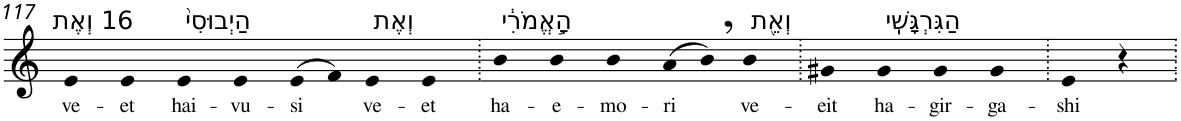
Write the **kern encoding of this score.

**kern	**text
*part1	*part1
*staff1	*staff1
*I"Piano	*
*I'Pno	*
!!LO:PB:g=z
*clefG2	*
*k[]	*
=117	=117
!LO:TX:a:t=16 וְאֶת	!
!	!LO:LY:b
4e	ve-
!	!LO:LY:b
4e	-et
!LO:TX:a:t=הַיְבוּסִי֙	!
!	!LO:LY:b
4e	hai-
!	!LO:LY:b
4e	-vu-
!	!LO:LY:b
(>8e	-si
8f)	.
!LO:TX:a:t=וְאֶת	!
!	!LO:LY:b
4e	ve-
!	!LO:LY:b
4e	-et
=118.	=118.
!LO:TX:a:t=הָ֣אֱמֹרִ֔י	!
!	!LO:LY:b
4b	ha-
!	!LO:LY:b
4b	-e-
!	!LO:LY:b
4b	-mo-
!	!LO:LY:b
(>8a	-ri
8b,)	.
!LO:TX:a:t=וְאֵ֖ת	!
!	!LO:LY:b
4b	ve-
=119.	=119.
!	!LO:LY:b
4g#X	-eit
!LO:TX:a:t=הַגִּרְגָּשִֽׁי	!
!	!LO:LY:b
4g#	ha-
!	!LO:LY:b
4g#	-gir-
!	!LO:LY:b
4g#	-ga-
=120.	=120.
!	!LO:LY:b
4e	-shi
4r	.
=.	=.
*-	*-
